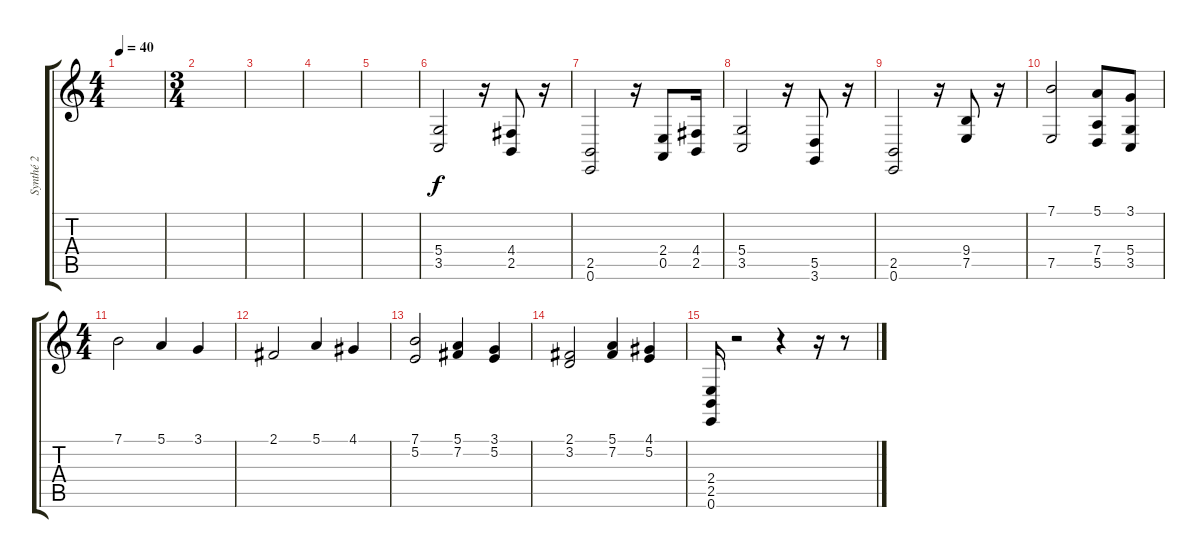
\track ("Synthé 2" "Synthé 2") {instrument synthstrings1}
\staff {score tabs}
\tuning (E4 B3 G3 D3 A2 E2) {hide}
\ts (4 4)
\tempo 40
\clef g2
\ks c
|
\ts (3 4)
|
|
|
|
(5.4 3.5).2{dy f} r.16 (4.4 2.5).8 r.16 |
(2.5 0.6).2 r.16 (2.4 0.5).8 (4.4 2.5).16 |
(5.4 3.5).2 r.16 (5.5 3.6).8 r.16 |
(2.5 0.6).2 r.16 (9.4 7.5).8 r.16 |
(7.1 7.5).2 (5.1 7.4 5.5).8 (3.1 5.4 3.5).8 |
\ts (4 4)
7.1.2 5.1.4 3.1.4 |
2.1.2 5.1.4 4.1.4 |
(7.1 5.2).2 (5.1 7.2).4 (3.1 5.2).4 |
(2.1 3.2).2 (5.1 7.2).4 (4.1 5.2).4 |
(2.4 2.5 0.6).16 r.2 r.4 r.16 r.8
